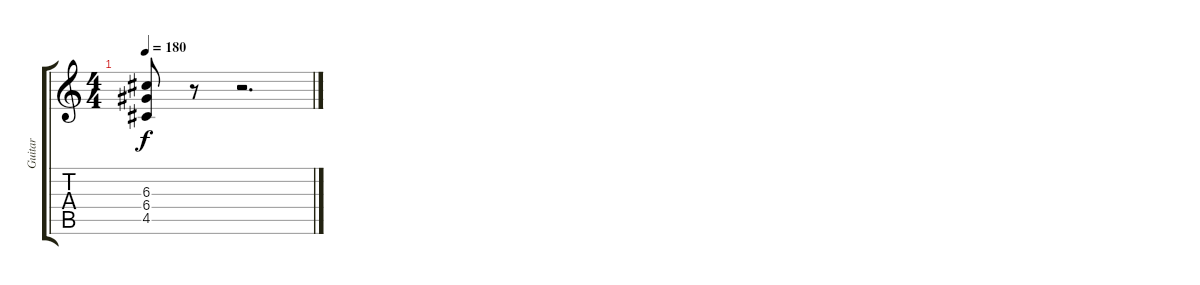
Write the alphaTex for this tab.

\track ("Guitar" "Guitar") {instrument distortionguitar}
\staff {score tabs}
\tuning (E4 B3 G3 D3 A2 E2) {hide}
\ts (4 4)
\tempo 180
\clef g2
\ks c
(6.3 6.4 4.5).8{dy f} r.8 r.2{d}
